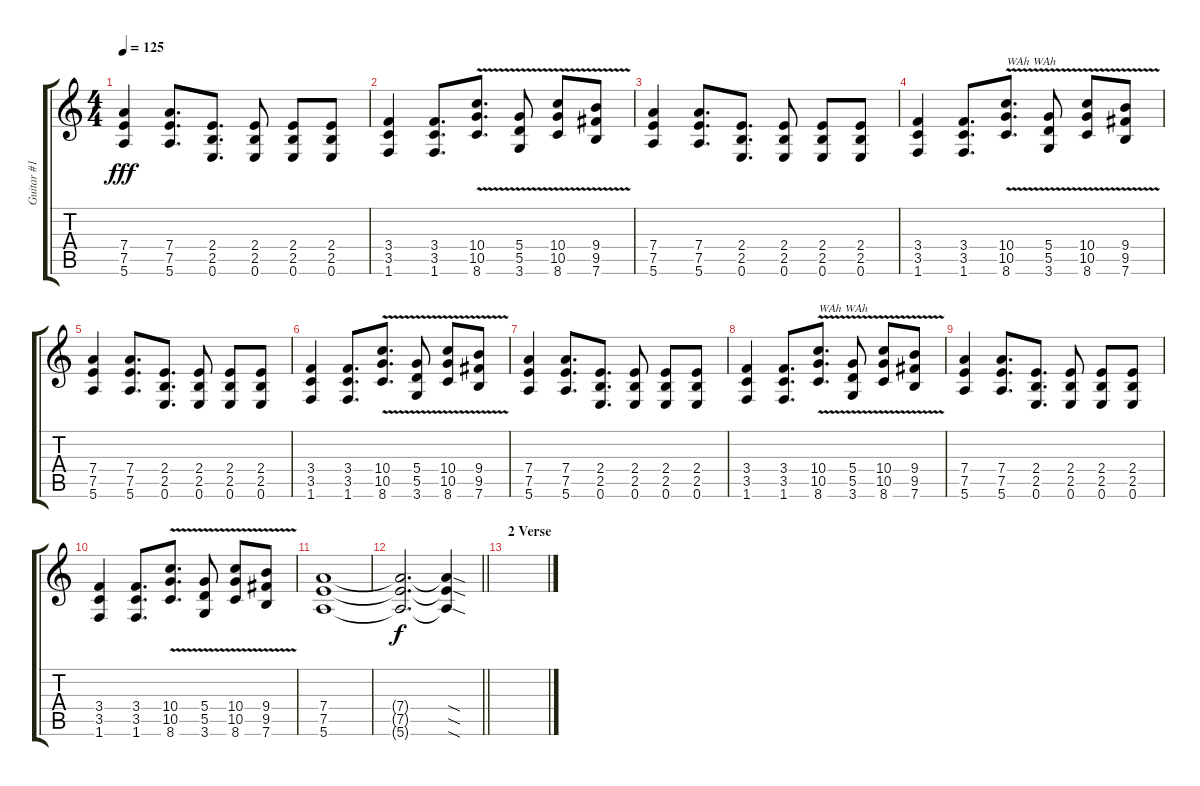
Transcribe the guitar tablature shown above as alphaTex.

\track ("Guitar #1" "Guitar #1") {instrument distortionguitar}
\staff {score tabs}
\tuning (E4 B3 G3 D3 A2 E2) {hide}
\ts (4 4)
\tempo 125
\clef g2
\ks c
(7.4 7.5 5.6).4{dy fff} (7.4 7.5 5.6).8{d} (2.4 2.5 0.6).8{d} (2.4 2.5 0.6).8 (2.4 2.5 0.6).8 (2.4 2.5 0.6).8 |
(3.4 3.5 1.6).4 (3.4 3.5 1.6).8{d} (10.4{v} 10.5{v} 8.6{v}).8{d} (5.4{v} 5.5{v} 3.6{v}).8 (10.4{v} 10.5{v} 8.6{v}).8 (9.4{v} 9.5{v} 7.6{v}).8 |
(7.4 7.5 5.6).4 (7.4 7.5 5.6).8{d} (2.4 2.5 0.6).8{d} (2.4 2.5 0.6).8 (2.4 2.5 0.6).8 (2.4 2.5 0.6).8 |
(3.4 3.5 1.6).4 (3.4 3.5 1.6).8{d} (10.4{v} 10.5{v} 8.6{v}).8{d txt "WAh WAh"} (5.4{v} 5.5{v} 3.6{v}).8 (10.4{v} 10.5{v} 8.6{v}).8 (9.4{v} 9.5{v} 7.6{v}).8 |
(7.4 7.5 5.6).4 (7.4 7.5 5.6).8{d} (2.4 2.5 0.6).8{d} (2.4 2.5 0.6).8 (2.4 2.5 0.6).8 (2.4 2.5 0.6).8 |
(3.4 3.5 1.6).4 (3.4 3.5 1.6).8{d} (10.4{v} 10.5{v} 8.6{v}).8{d} (5.4{v} 5.5{v} 3.6{v}).8 (10.4{v} 10.5{v} 8.6{v}).8 (9.4{v} 9.5{v} 7.6{v}).8 |
(7.4 7.5 5.6).4 (7.4 7.5 5.6).8{d} (2.4 2.5 0.6).8{d} (2.4 2.5 0.6).8 (2.4 2.5 0.6).8 (2.4 2.5 0.6).8 |
(3.4 3.5 1.6).4 (3.4 3.5 1.6).8{d} (10.4{v} 10.5{v} 8.6{v}).8{d txt "WAh WAh"} (5.4{v} 5.5{v} 3.6{v}).8 (10.4{v} 10.5{v} 8.6{v}).8 (9.4{v} 9.5{v} 7.6{v}).8 |
(7.4 7.5 5.6).4 (7.4 7.5 5.6).8{d} (2.4 2.5 0.6).8{d} (2.4 2.5 0.6).8 (2.4 2.5 0.6).8 (2.4 2.5 0.6).8 |
(3.4 3.5 1.6).4 (3.4 3.5 1.6).8{d} (10.4{v} 10.5{v} 8.6{v}).8{d} (5.4{v} 5.5{v} 3.6{v}).8 (10.4{v} 10.5{v} 8.6{v}).8 (9.4{v} 9.5{v} 7.6{v}).8 |
(7.4 7.5 5.6).1 |
\barLineRight lightlight
(7.4{t} 7.5{t} 5.6{t}).2{d dy f} (7.4{sod t} 7.5{sod t} 5.6{sod t}).4 |
\section ("" "2 Verse")
